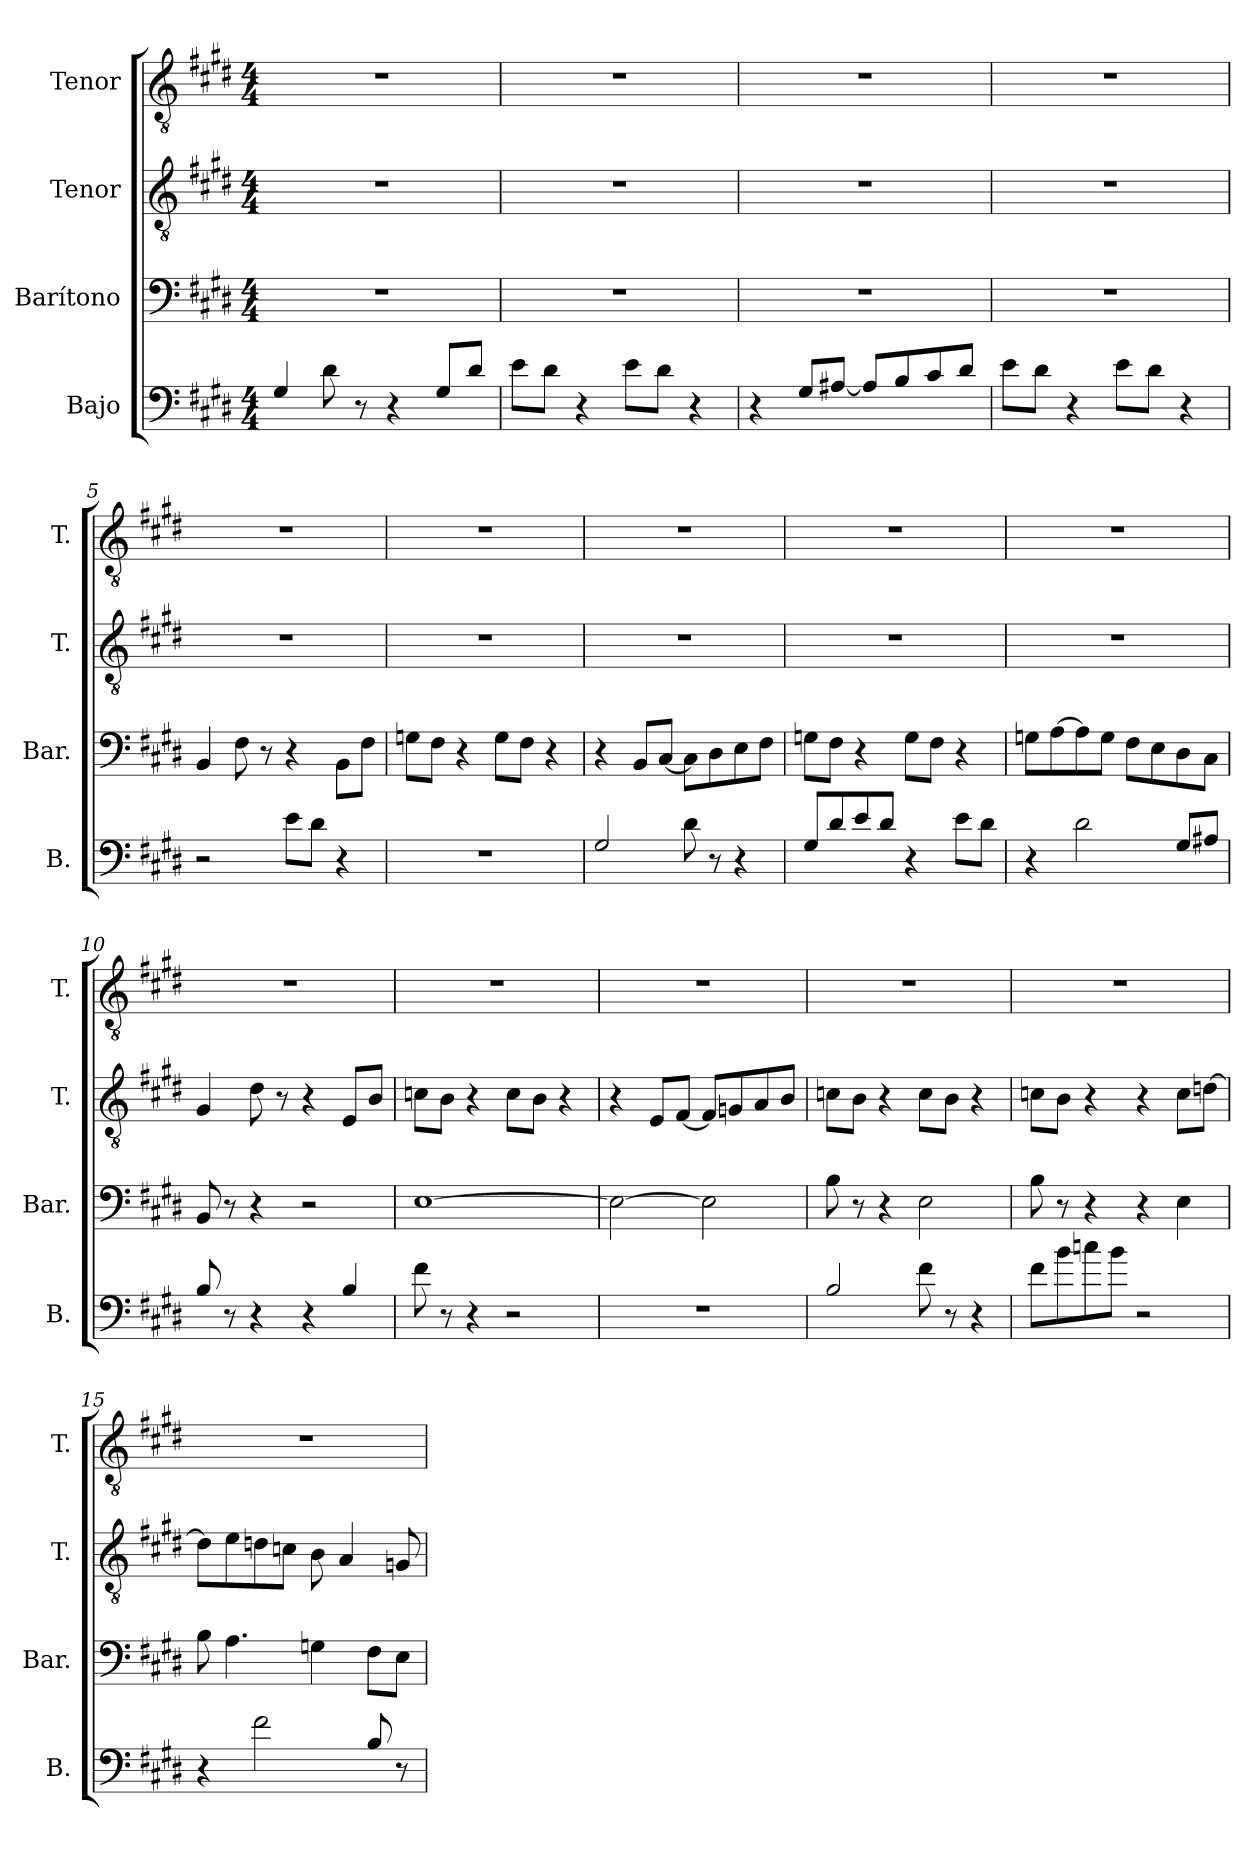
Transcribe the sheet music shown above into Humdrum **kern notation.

**kern	**kern	**kern	**kern
*part4	*part3	*part2	*part1
*staff4	*staff3	*staff2	*staff1
*I"Bajo	*I"Barítono	*I"Tenor	*I"Tenor
*I'B.	*I'Bar.	*I'T.	*I'T.
*clefF4	*clefF4	*clefGv2	*clefGv2
*ITrd7c12	*	*	*
*k[f#c#g#d#]	*k[f#c#g#d#]	*k[f#c#g#d#]	*k[f#c#g#d#]
*M4/4	*M4/4	*M4/4	*M4/4
=1	=1	=1	=1
4GG#/	1r	1r	1r
8D#\	.	.	.
8r	.	.	.
4r	.	.	.
8GG#/L	.	.	.
8D#/J	.	.	.
=2	=2	=2	=2
8E\L	1r	1r	1r
8D#\J	.	.	.
4r	.	.	.
8E\L	.	.	.
8D#\J	.	.	.
4r	.	.	.
=3	=3	=3	=3
4r	1r	1r	1r
8GG#/L	.	.	.
[8AA#X/J	.	.	.
8AA#/L]	.	.	.
8BB/	.	.	.
8C#/	.	.	.
8D#/J	.	.	.
=4	=4	=4	=4
8E\L	1r	1r	1r
8D#\J	.	.	.
4r	.	.	.
8E\L	.	.	.
8D#\J	.	.	.
4r	.	.	.
=5	=5	=5	=5
2r	4BB/	1r	1r
.	8F#\	.	.
.	8r	.	.
8E\L	4r	.	.
8D#\J	.	.	.
4r	8BB\L	.	.
.	8F#\J	.	.
!!LO:LB:g=z
=6	=6	=6	=6
1r	8Gn\L	1r	1r
.	8F#\J	.	.
.	4r	.	.
.	8G\L	.	.
.	8F#\J	.	.
.	4r	.	.
=7	=7	=7	=7
2GG#/	4r	1r	1r
.	8BB/L	.	.
.	[8C#/J	.	.
8D#\	8C#\L]	.	.
8r	8D#\	.	.
4r	8E\	.	.
.	8F#\J	.	.
=8	=8	=8	=8
8GG#/L	8Gn\L	1r	1r
8D#/	8F#\J	.	.
8E/	4r	.	.
8D#/J	.	.	.
4r	8G\L	.	.
.	8F#\J	.	.
8E\L	4r	.	.
8D#\J	.	.	.
=9	=9	=9	=9
4r	8Gn\L	1r	1r
.	[8A\	.	.
2D#\	8A\]	.	.
.	8G\J	.	.
.	8F#\L	.	.
.	8E\	.	.
8GG#/L	8D#\	.	.
8AA#X/J	8C#\J	.	.
=10	=10	=10	=10
8BB/	8BB/	4G#/	1r
8r	8r	.	.
4r	4r	8d#\	.
.	.	8r	.
4r	2r	4r	.
4BB/	.	8E/L	.
.	.	8B/J	.
!!LO:LB:g=z
=11	=11	=11	=11
8F#\	[1E	8cn\L	1r
8r	.	8B\J	.
4r	.	4r	.
2r	.	8c\L	.
.	.	8B\J	.
.	.	4r	.
=12	=12	=12	=12
1r	2E\_	4r	1r
.	.	8E/L	.
.	.	[8F#/J	.
.	2E\]	8F#/L]	.
.	.	8Gn/	.
.	.	8A/	.
.	.	8B/J	.
=13	=13	=13	=13
2BB/	8B\	8cn\L	1r
.	8r	8B\J	.
.	4r	4r	.
8F#\	2E\	8c\L	.
8r	.	8B\J	.
4r	.	4r	.
=14	=14	=14	=14
8F#\L	8B\	8cn\L	1r
8B\	8r	8B\J	.
8cn\	4r	4r	.
8B\J	.	.	.
2r	4r	4r	.
.	4E\	8c\L	.
.	.	[8dn\J	.
=15	=15	=15	=15
4r	8B\	8d\L]	1r
.	4.A\	8e\	.
2F#\	.	8dn\	.
.	.	8cn\J	.
.	4Gn\	8B\	.
.	.	4A/	.
8BB/	8F#\L	.	.
8r	8E\J	8Gn/	.
=	=	=	=
*-	*-	*-	*-
